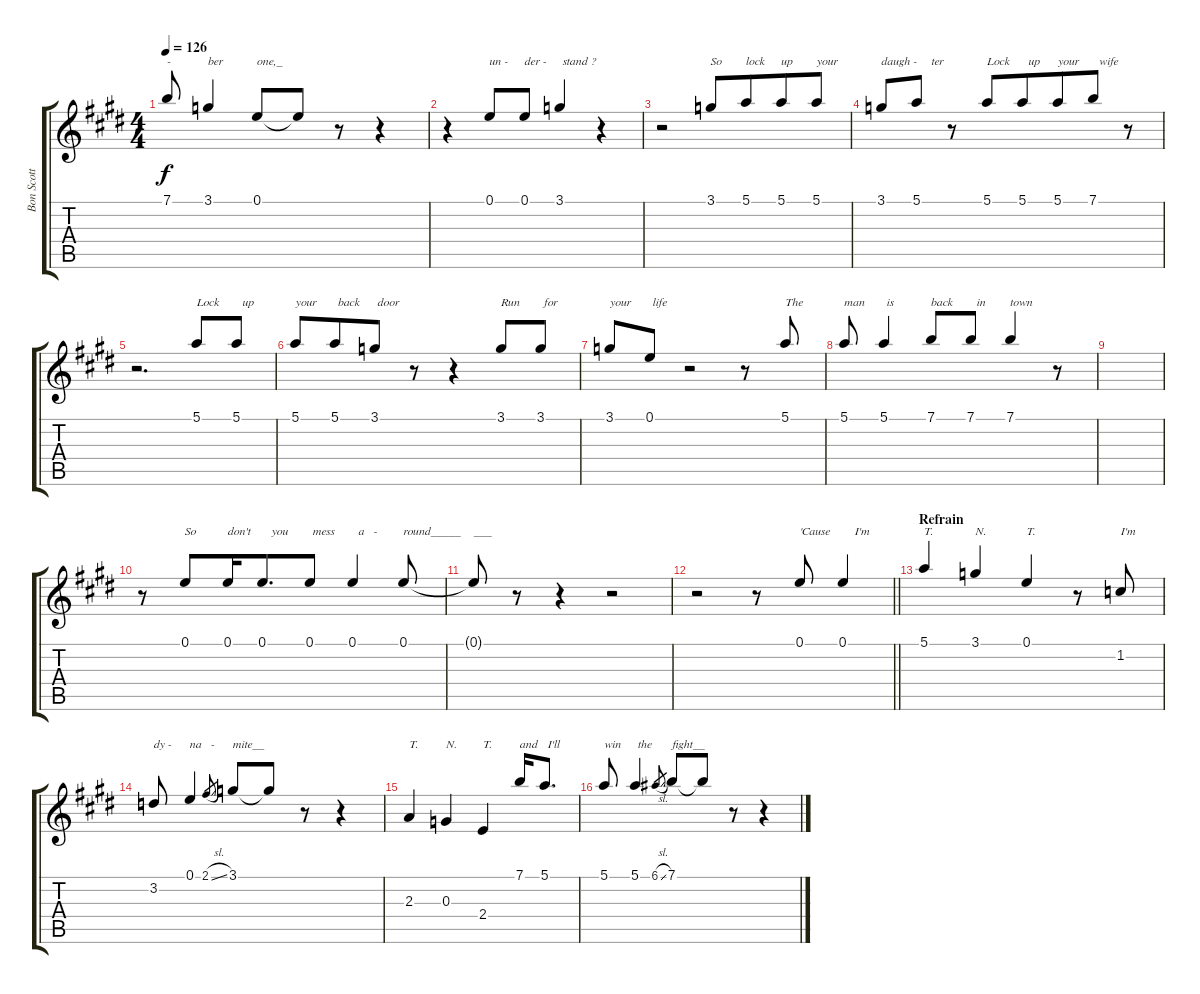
\track ("Bon Scott" "Bon Scott") {instrument fretlessbass}
\staff {score tabs}
\tuning (E4 B3 G3 D3 A2 E2) {hide}
\ts (4 4)
\tempo 126
\clef g2
\ks e
7.1{t}.8{txt "-" dy f beam Up} 3.1.4{txt "ber" beam Up} 0.1.8{txt "one,_" beam Up beam merge} 0.1{t}.8{beam Up} r.8 r.4 |
r.4 0.1.8{txt "un -" beam Up beam merge} 0.1.8{txt "der -" beam Up} 3.1.4{txt " stand ?" beam Up} r.4 |
r.2 3.1.8{txt "So" beam Up beam merge} 5.1.8{txt "lock" beam Up beam merge} 5.1.8{txt "up" beam Up beam merge} 5.1.8{txt "your" beam Up} |
3.1.8{txt "daugh -" beam Up beam merge} 5.1.8{txt "     ter" beam Up} r.8 5.1.8{txt "Lock" beam Up beam merge} 5.1.8{txt "  up" beam Up beam merge} 5.1.8{txt "your" beam Up beam merge} 7.1.8{txt "  wife" beam Up} r.8 |
r.2{d} 5.1.8{txt "Lock" beam Up beam merge} 5.1.8{txt "  up" beam Up} |
5.1.8{txt "your" beam Up beam merge} 5.1.8{txt " back" beam Up beam merge} 3.1.8{txt " door" beam Up} r.8 r.4 3.1.8{txt "Run" beam Up beam merge} 3.1.8{txt " for" beam Up} |
3.1.8{txt "your" beam Up beam merge} 0.1.8{txt " life" beam Up} r.2 r.8 5.1.8{txt "The" beam Up} |
5.1.8{txt "man" beam Up} 5.1.4{txt " is" beam Up} 7.1.8{txt "back" beam Up beam merge} 7.1.8{txt "  in" beam Up} 7.1.4{txt "town" beam Up} r.8 |
|
r.8 0.1.8{txt "So" beam Up beam merge} 0.1.16{txt "don't" beam Up beam merge} 0.1.8{d txt "   you" beam Up beam merge} 0.1.8{txt " mess" beam Up} 0.1.4{txt "  a   -" beam Up} 0.1.8{txt "round_____" beam Up} |
0.1{t}.8{txt "___" beam Up} r.8 r.4 r.2 |
\barLineRight lightlight
r.2 r.8 0.1.8{txt "'Cause" beam Up} 0.1.4{txt "    I'm" beam Up} |
\section ("" "Refrain")
5.1.4{txt "T." beam Up} 3.1.4{txt "N." beam Up} 0.1.4{txt "T." beam Up} r.8 1.2.8{txt "I'm" beam Up} |
3.2.8{txt "dy -" beam Up} 0.1.4{txt "na   -" beam Up} 2.1{sl}.8{gr} 3.1.8{txt "mite__" beam Up beam merge} 3.1{t}.8{beam Up} r.8 r.4 |
2.3.4{txt "T."} 0.3.4{txt "N."} 2.4.4{txt "T."} 7.1.16{txt "and" beam Up beam merge} 5.1.8{d txt " I'll" beam Up} |
5.1.8{txt "win" beam Up} 5.1.4{txt " the" beam Up} 6.1{sl}.8{gr} 7.1.8{txt "fight__" beam Up beam merge} 7.1{t}.8{beam Up} r.8 r.4
